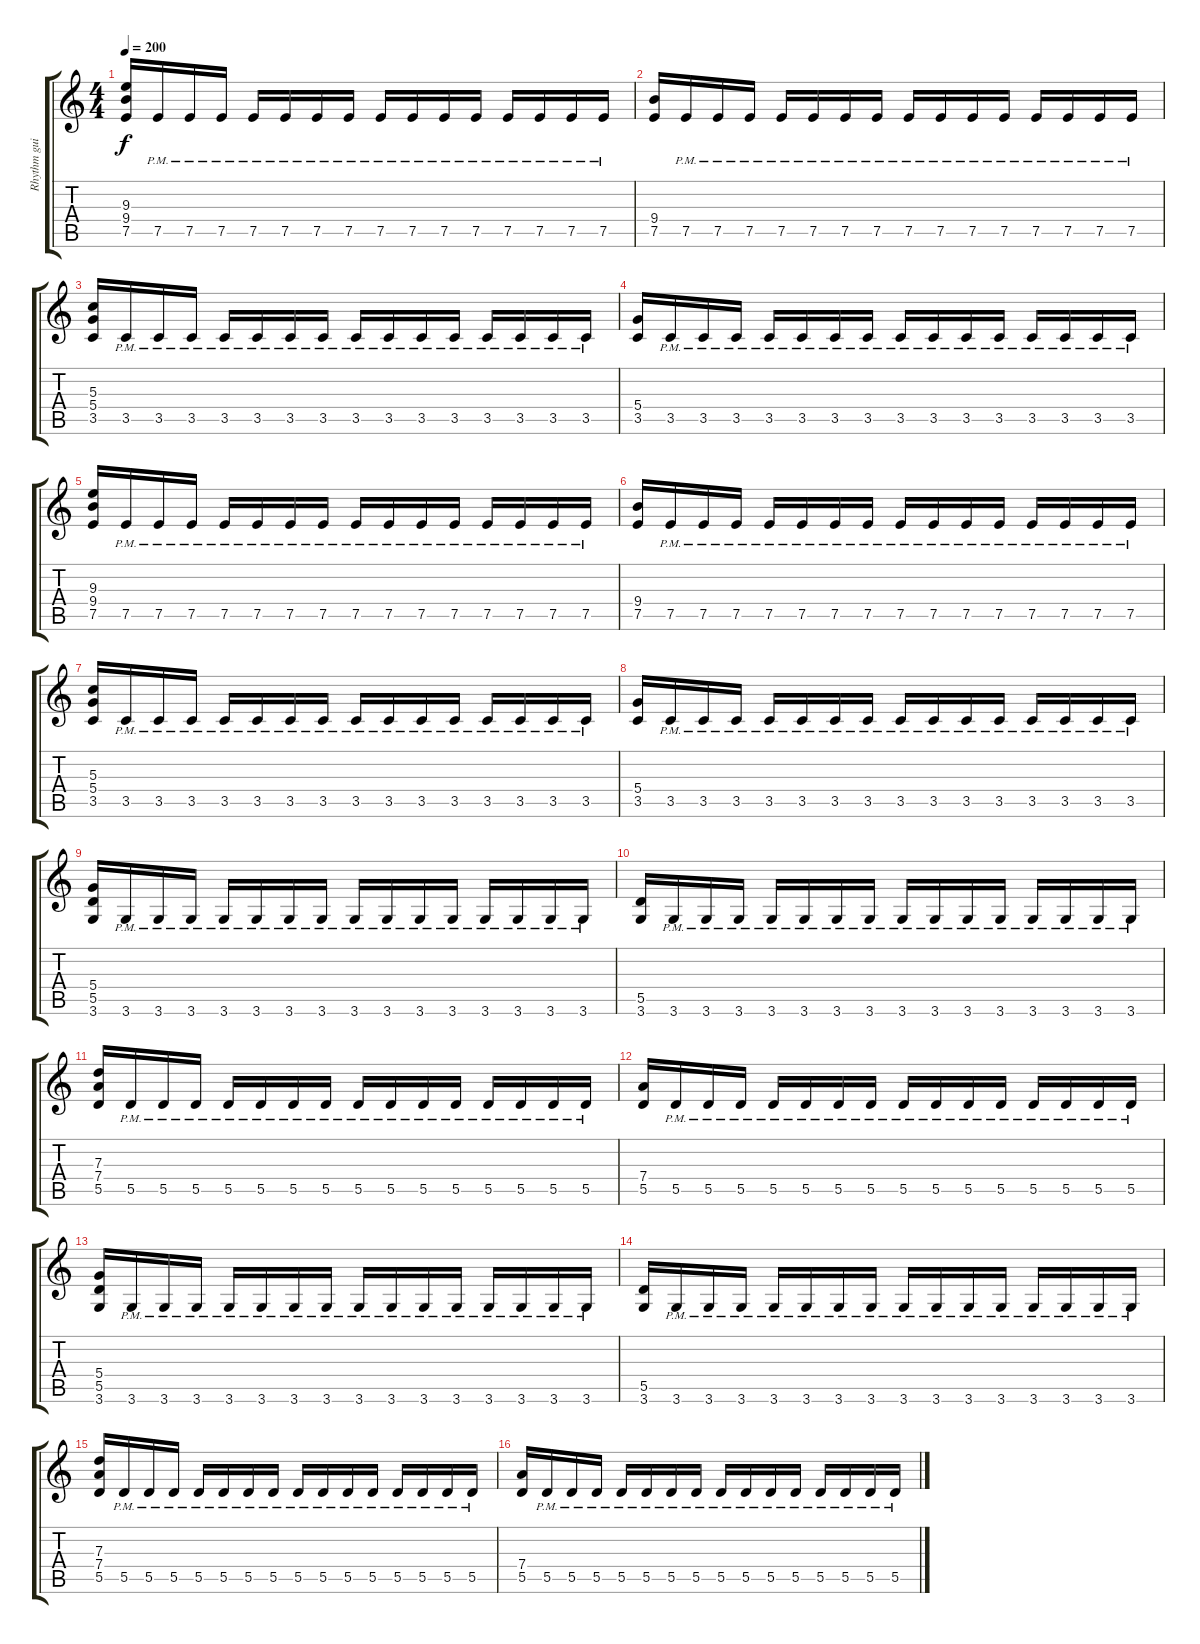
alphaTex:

\track ("Rhythm guitar 2" "Rhythm gui") {instrument overdrivenguitar}
\staff {score tabs}
\tuning (E4 B3 G3 D3 A2 E2) {hide}
\ts (4 4)
\tempo 200
\clef g2
\ks c
(9.3 9.4 7.5).16{dy f} 7.5{pm}.16 7.5{pm}.16 7.5{pm}.16 7.5{pm}.16 7.5{pm}.16 7.5{pm}.16 7.5{pm}.16 7.5{pm}.16 7.5{pm}.16 7.5{pm}.16 7.5{pm}.16 7.5{pm}.16 7.5{pm}.16 7.5{pm}.16 7.5{pm}.16 |
(9.4 7.5).16 7.5{pm}.16 7.5{pm}.16 7.5{pm}.16 7.5{pm}.16 7.5{pm}.16 7.5{pm}.16 7.5{pm}.16 7.5{pm}.16 7.5{pm}.16 7.5{pm}.16 7.5{pm}.16 7.5{pm}.16 7.5{pm}.16 7.5{pm}.16 7.5{pm}.16 |
(5.3 5.4 3.5).16 3.5{pm}.16 3.5{pm}.16 3.5{pm}.16 3.5{pm}.16 3.5{pm}.16 3.5{pm}.16 3.5{pm}.16 3.5{pm}.16 3.5{pm}.16 3.5{pm}.16 3.5{pm}.16 3.5{pm}.16 3.5{pm}.16 3.5{pm}.16 3.5{pm}.16 |
(5.4 3.5).16 3.5{pm}.16 3.5{pm}.16 3.5{pm}.16 3.5{pm}.16 3.5{pm}.16 3.5{pm}.16 3.5{pm}.16 3.5{pm}.16 3.5{pm}.16 3.5{pm}.16 3.5{pm}.16 3.5{pm}.16 3.5{pm}.16 3.5{pm}.16 3.5{pm}.16 |
(9.3 9.4 7.5).16{volume 12} 7.5{pm}.16 7.5{pm}.16 7.5{pm}.16 7.5{pm}.16 7.5{pm}.16 7.5{pm}.16 7.5{pm}.16 7.5{pm}.16 7.5{pm}.16 7.5{pm}.16 7.5{pm}.16 7.5{pm}.16 7.5{pm}.16 7.5{pm}.16 7.5{pm}.16 |
(9.4 7.5).16 7.5{pm}.16 7.5{pm}.16 7.5{pm}.16 7.5{pm}.16 7.5{pm}.16 7.5{pm}.16 7.5{pm}.16 7.5{pm}.16 7.5{pm}.16 7.5{pm}.16 7.5{pm}.16 7.5{pm}.16 7.5{pm}.16 7.5{pm}.16 7.5{pm}.16 |
(5.3 5.4 3.5).16 3.5{pm}.16 3.5{pm}.16 3.5{pm}.16 3.5{pm}.16 3.5{pm}.16 3.5{pm}.16 3.5{pm}.16 3.5{pm}.16 3.5{pm}.16 3.5{pm}.16 3.5{pm}.16 3.5{pm}.16 3.5{pm}.16 3.5{pm}.16 3.5{pm}.16 |
(5.4 3.5).16 3.5{pm}.16 3.5{pm}.16 3.5{pm}.16 3.5{pm}.16 3.5{pm}.16 3.5{pm}.16 3.5{pm}.16 3.5{pm}.16 3.5{pm}.16 3.5{pm}.16 3.5{pm}.16 3.5{pm}.16 3.5{pm}.16 3.5{pm}.16 3.5{pm}.16 |
(5.4 5.5 3.6).16 3.6{pm}.16 3.6{pm}.16 3.6{pm}.16 3.6{pm}.16 3.6{pm}.16 3.6{pm}.16 3.6{pm}.16 3.6{pm}.16 3.6{pm}.16 3.6{pm}.16 3.6{pm}.16 3.6{pm}.16 3.6{pm}.16 3.6{pm}.16 3.6{pm}.16 |
(5.5 3.6).16 3.6{pm}.16 3.6{pm}.16 3.6{pm}.16 3.6{pm}.16 3.6{pm}.16 3.6{pm}.16 3.6{pm}.16 3.6{pm}.16 3.6{pm}.16 3.6{pm}.16 3.6{pm}.16 3.6{pm}.16 3.6{pm}.16 3.6{pm}.16 3.6{pm}.16 |
(7.3 7.4 5.5).16 5.5{pm}.16 5.5{pm}.16 5.5{pm}.16 5.5{pm}.16 5.5{pm}.16 5.5{pm}.16 5.5{pm}.16 5.5{pm}.16 5.5{pm}.16 5.5{pm}.16 5.5{pm}.16 5.5{pm}.16 5.5{pm}.16 5.5{pm}.16 5.5{pm}.16 |
(7.4 5.5).16 5.5{pm}.16 5.5{pm}.16 5.5{pm}.16 5.5{pm}.16 5.5{pm}.16 5.5{pm}.16 5.5{pm}.16 5.5{pm}.16 5.5{pm}.16 5.5{pm}.16 5.5{pm}.16 5.5{pm}.16 5.5{pm}.16 5.5{pm}.16 5.5{pm}.16 |
(5.4 5.5 3.6).16 3.6{pm}.16 3.6{pm}.16 3.6{pm}.16 3.6{pm}.16 3.6{pm}.16 3.6{pm}.16 3.6{pm}.16 3.6{pm}.16 3.6{pm}.16 3.6{pm}.16 3.6{pm}.16 3.6{pm}.16 3.6{pm}.16 3.6{pm}.16 3.6{pm}.16 |
(5.5 3.6).16 3.6{pm}.16 3.6{pm}.16 3.6{pm}.16 3.6{pm}.16 3.6{pm}.16 3.6{pm}.16 3.6{pm}.16 3.6{pm}.16 3.6{pm}.16 3.6{pm}.16 3.6{pm}.16 3.6{pm}.16 3.6{pm}.16 3.6{pm}.16 3.6{pm}.16 |
(7.3 7.4 5.5).16 5.5{pm}.16 5.5{pm}.16 5.5{pm}.16 5.5{pm}.16 5.5{pm}.16 5.5{pm}.16 5.5{pm}.16 5.5{pm}.16 5.5{pm}.16 5.5{pm}.16 5.5{pm}.16 5.5{pm}.16 5.5{pm}.16 5.5{pm}.16 5.5{pm}.16 |
(7.4 5.5).16 5.5{pm}.16 5.5{pm}.16 5.5{pm}.16 5.5{pm}.16 5.5{pm}.16 5.5{pm}.16 5.5{pm}.16 5.5{pm}.16 5.5{pm}.16 5.5{pm}.16 5.5{pm}.16 5.5{pm}.16 5.5{pm}.16 5.5{pm}.16 5.5{pm}.16
